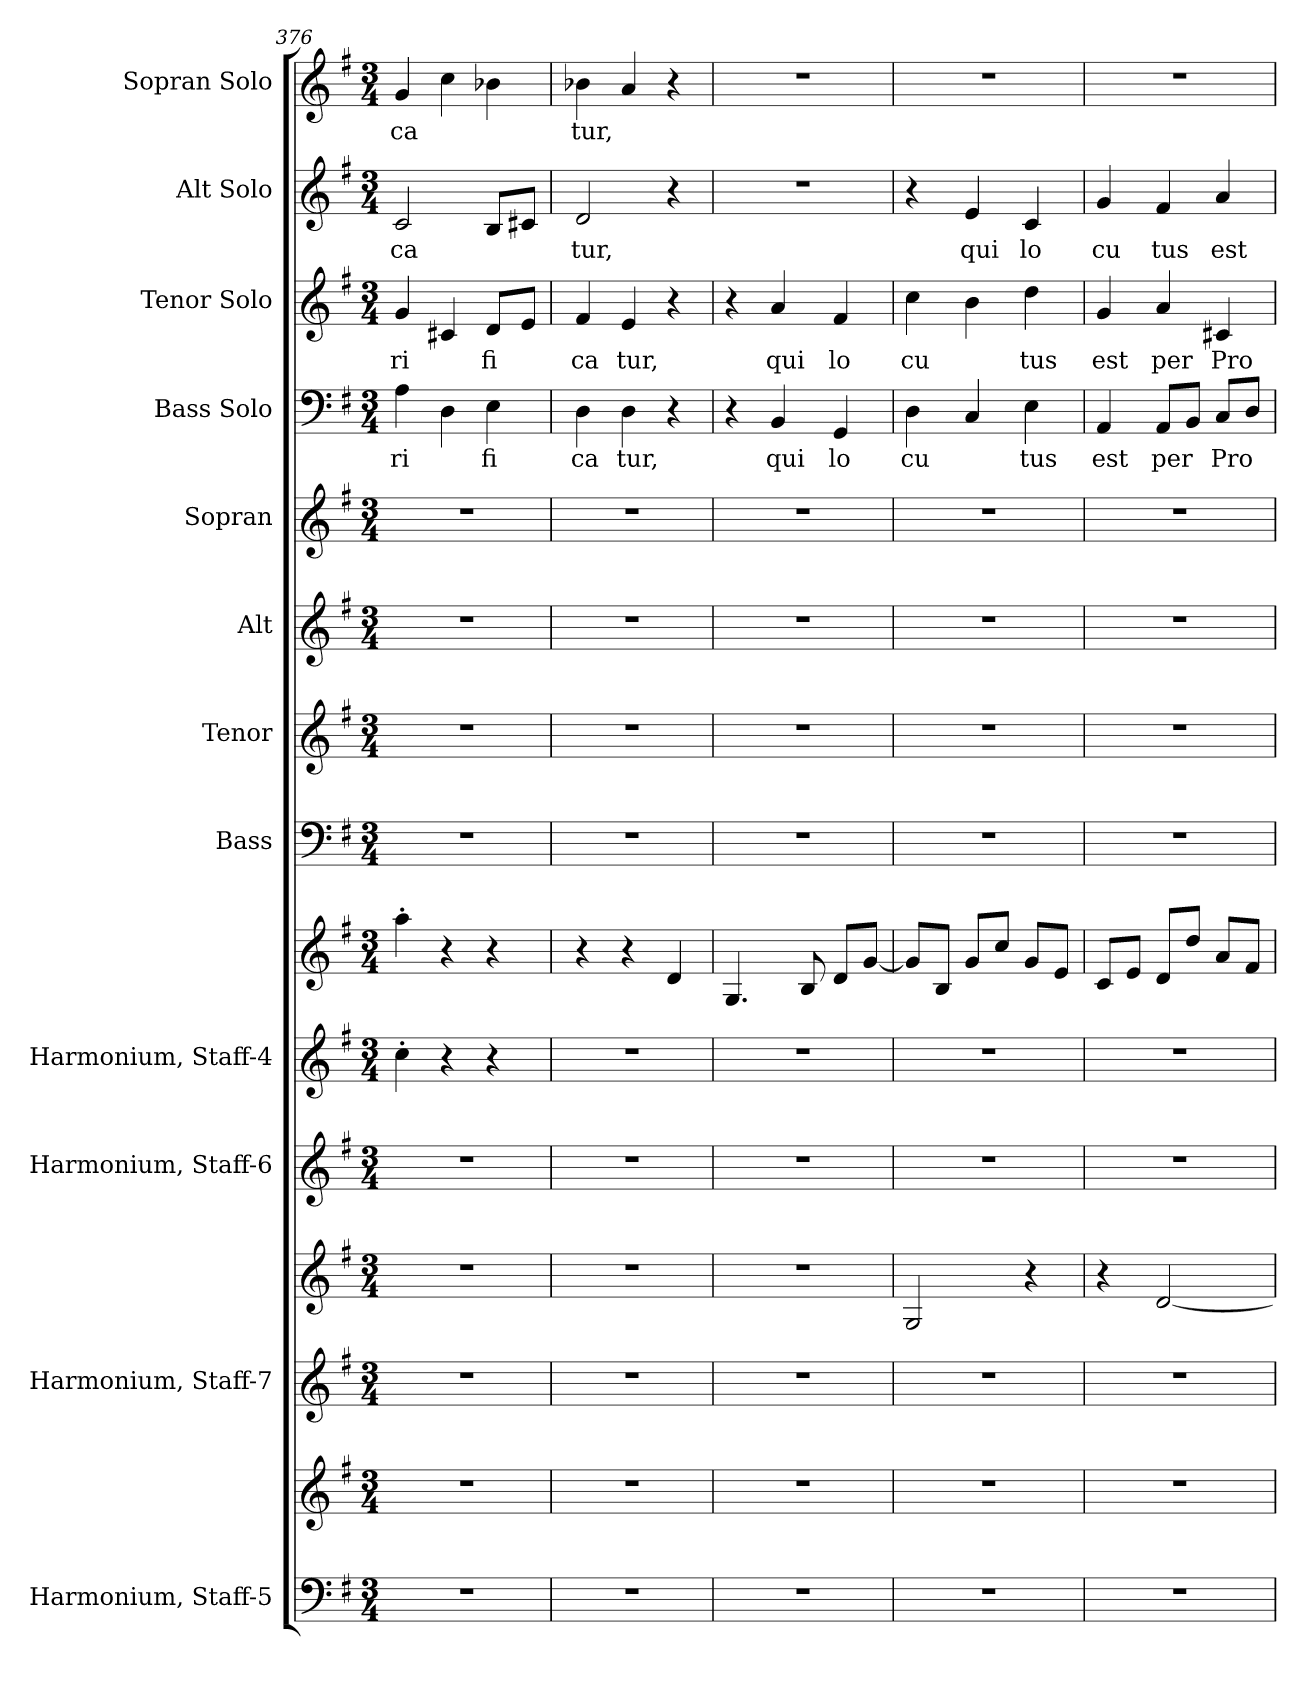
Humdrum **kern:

**kern	**kern	**kern	**kern	**kern	**kern	**kern	**kern	**kern	**kern	**kern	**kern	**text	**kern	**text	**kern	**text	**kern	**text
*part12	*part12	*part11	*part11	*part10	*part9	*part9	*part8	*part7	*part6	*part5	*part4	*part4	*part3	*part3	*part2	*part2	*part1	*part1
*staff15	*staff14	*staff13	*staff12	*staff11	*staff10	*staff9	*staff8	*staff7	*staff6	*staff5	*staff4	*staff4	*staff3	*staff3	*staff2	*staff2	*staff1	*staff1
*I"Harmonium, Staff-5	*	*I"Harmonium, Staff-7	*	*I"Harmonium, Staff-6	*I"Harmonium, Staff-4	*	*I"Bass	*I"Tenor	*I"Alt	*I"Sopran	*I"Bass Solo	*	*I"Tenor Solo	*	*I"Alt Solo	*	*I"Sopran Solo	*
*	*	*	*	*	*	*	*I'Bss	*I'Ten	*I'Alt	*I'Sop	*I'BS	*	*I'TS	*	*I'AS	*	*I'SS	*
*clefF4	*clefG2	*clefG2	*clefG2	*clefG2	*clefG2	*clefG2	*clefF4	*clefG2	*clefG2	*clefG2	*clefF4	*	*clefG2	*	*clefG2	*	*clefG2	*
*	*	*	*	*	*	*	*	*ITrd4c7	*ITrd2c3	*ITrd2c3	*	*	*ITrd4c7	*	*	*	*ITrd2c3	*
*k[f#]	*k[f#]	*k[f#]	*k[f#]	*k[f#]	*k[f#]	*k[f#]	*k[f#]	*k[]	*k[f#c#g#d#]	*k[f#c#g#d#]	*k[f#]	*	*k[]	*	*k[f#]	*	*k[f#c#g#d#]	*
*M3/4	*M3/4	*M3/4	*M3/4	*M3/4	*M3/4	*M3/4	*M3/4	*M3/4	*M3/4	*M3/4	*M3/4	*	*M3/4	*	*M3/4	*	*M3/4	*
=376	=376	=376	=376	=376	=376	=376	=376	=376	=376	=376	=376	=376	=376	=376	=376	=376	=376	=376
2.r	2.r	2.r	2.r	2.r	4cc'\	4aa'\	2.r	2.r	2.r	2.r	4A\	ri	4c/	ri	2c/	ca	4e/	ca
.	.	.	.	.	4r	4r	.	.	.	.	4D\	.	4F#X/	.	.	.	4a\	.
.	.	.	.	.	4r	4r	.	.	.	.	4E\	fi	8G/L	fi	8B/L	.	4gn\	.
.	.	.	.	.	.	.	.	.	.	.	.	.	8A/J	.	8c#X/J	.	.	.
=377	=377	=377	=377	=377	=377	=377	=377	=377	=377	=377	=377	=377	=377	=377	=377	=377	=377	=377
2.r	2.r	2.r	2.r	2.r	2.r	4r	2.r	2.r	2.r	2.r	4D\	ca	4B/	ca	2d/	tur,	4gn\	tur,
.	.	.	.	.	.	4r	.	.	.	.	4D\	tur,	4A/	tur,	.	.	4f#/	.
.	.	.	.	.	.	4d/	.	.	.	.	4r	.	4r	.	4r	.	4r	.
=378	=378	=378	=378	=378	=378	=378	=378	=378	=378	=378	=378	=378	=378	=378	=378	=378	=378	=378
2.r	2.r	2.r	2.r	2.r	2.r	4.G/	2.r	2.r	2.r	2.r	4r	.	4r	.	2.r	.	2.r	.
.	.	.	.	.	.	.	.	.	.	.	4BB/	qui	4d/	qui	.	.	.	.
.	.	.	.	.	.	8B/	.	.	.	.	.	.	.	.	.	.	.	.
.	.	.	.	.	.	8d/L	.	.	.	.	4GG/	lo	4B/	lo	.	.	.	.
.	.	.	.	.	.	[8g/J	.	.	.	.	.	.	.	.	.	.	.	.
=379	=379	=379	=379	=379	=379	=379	=379	=379	=379	=379	=379	=379	=379	=379	=379	=379	=379	=379
2.r	2.r	2.r	2G/	2.r	2.r	8g/L]	2.r	2.r	2.r	2.r	4D\	cu	4f\	cu	4r	.	2.r	.
.	.	.	.	.	.	8B/J	.	.	.	.	.	.	.	.	.	.	.	.
.	.	.	.	.	.	8g/L	.	.	.	.	4C/	.	4e\	.	4e/	qui	.	.
.	.	.	.	.	.	8cc/J	.	.	.	.	.	.	.	.	.	.	.	.
.	.	.	4r	.	.	8g/L	.	.	.	.	4E\	tus	4g\	tus	4c/	lo	.	.
.	.	.	.	.	.	8e/J	.	.	.	.	.	.	.	.	.	.	.	.
=380	=380	=380	=380	=380	=380	=380	=380	=380	=380	=380	=380	=380	=380	=380	=380	=380	=380	=380
2.r	2.r	2.r	4r	2.r	2.r	8c/L	2.r	2.r	2.r	2.r	4AA/	est	4c/	est	4g/	cu	2.r	.
.	.	.	.	.	.	8e/J	.	.	.	.	.	.	.	.	.	.	.	.
.	.	.	[2d/	.	.	8d/L	.	.	.	.	8AA/L	per	4d/	per	4f#/	tus	.	.
.	.	.	.	.	.	8dd/J	.	.	.	.	8BB/J	.	.	.	.	.	.	.
.	.	.	.	.	.	8a/L	.	.	.	.	8C/L	Pro	4F#X/	Pro	4a/	est	.	.
.	.	.	.	.	.	8f#/J	.	.	.	.	8D/J	.	.	.	.	.	.	.
=	=	=	=	=	=	=	=	=	=	=	=	=	=	=	=	=	=	=
*-	*-	*-	*-	*-	*-	*-	*-	*-	*-	*-	*-	*-	*-	*-	*-	*-	*-	*-
